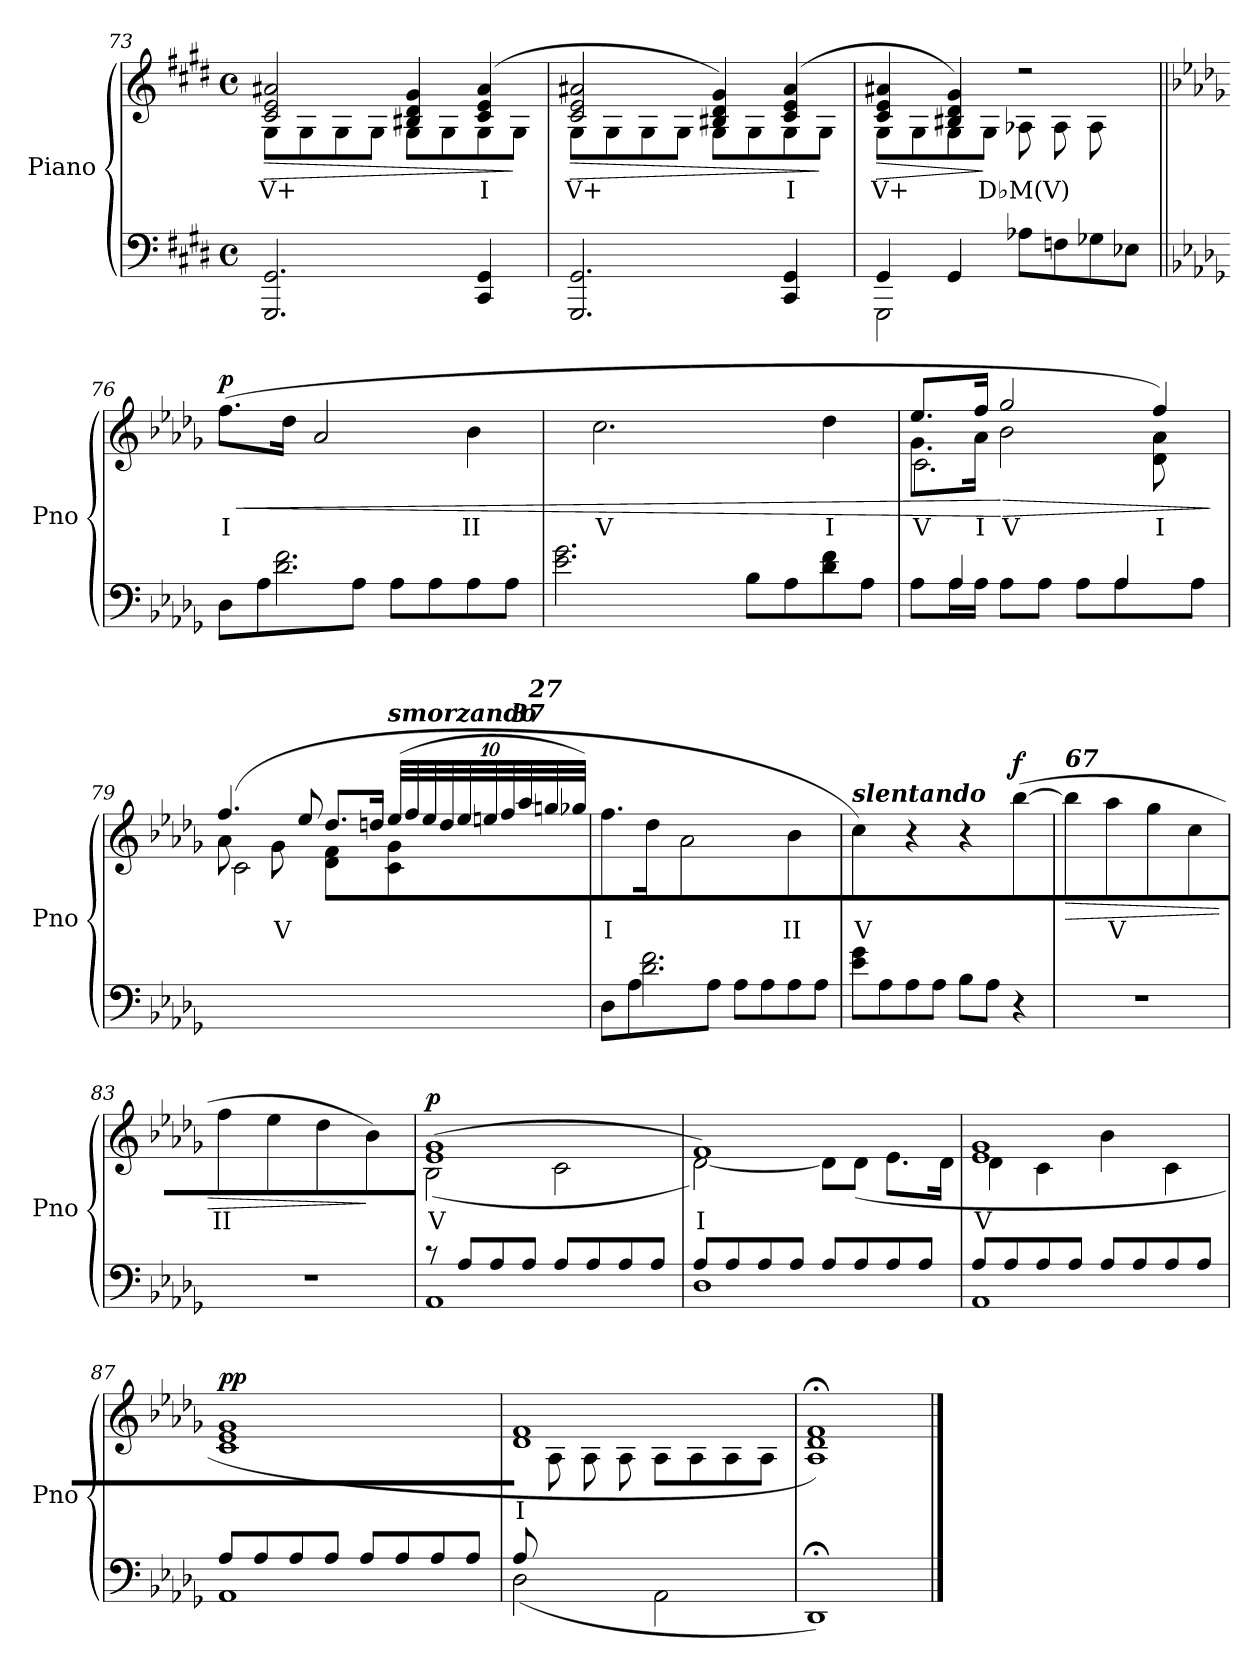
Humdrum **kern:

**kern	**kern	**text	**dynam
*part2	*part1	*part1	*part1
*staff2	*staff1	*staff1	*staff1
*I"Piano	*I"Piano	*	*
*I'Pno	*I'Pno	*	*
*clefF4	*clefG2	*	*
*k[f#c#g#d#]	*k[f#c#g#d#]	*	*
*M4/4	*M4/4	*	*
*met(c)	*met(c)	*	*
=73	=73	=73	=73
!	!	!	!LO:HP:b
*	*^	*	*
!	!	!	!LO:LY:b	!
2.GGG#/ 2.GG#/	2c#/ 2e/ 2a#X/	8G#\L	V+	>
.	.	8G#\	.	.
.	.	8G#\	.	.
.	.	8G#\J	.	.
.	4B#X/ 4d#/ 4g#/	8G#\L	.	.
.	.	8G#\	.	.
!	!	!	!LO:LY:b	!
4CC#/ 4GG#/	(>4c#/ 4e/ 4a#/	8G#\	I	.
.	.	8G#\J	.	]
=74	=74	=74	=74	=74
!	!	!	!	!LO:HP:b
!	!	!	!LO:LY:b	!
2.GGG#/ 2.GG#/	2c#/ 2e/ 2a#X/	8G#\L	V+	>
.	.	8G#\	.	.
.	.	8G#\	.	.
.	.	8G#\J	.	.
.	4B#X/ 4d#/ 4g#/)	8G#\L	.	.
.	.	8G#\	.	.
!	!	!	!LO:LY:b	!
4CC#/ 4GG#/	(>4c#/ 4e/ 4a#/	8G#\	I	.
.	.	8G#\J	.	]
!!LO:LB:g=z
=75	=75	=75	=75	=75
*^	*	*	*	*
*	*^	*	*	*	*
!	!	!	!	!	!	!LO:HP:b
!	!	!	!	!	!LO:LY:b	!
*	*	*	*	*^	*	*
2..ryy	4GG#/	2GGG#\	4c#/ 4e/ 4a#X/	8G#\L	2ryy	V+	>
.	.	.	.	8G#\	.	.	.
.	4GG#/	.	4B#X/ 4d#/ 4g#/)	8G#\	.	.	.
!	!	!	!	!	!	!LO:LY:b	!
.	.	.	.	8G#\J	.	D♭M(V)	]
.	8A-X\L	2ryy	2r	8A-X\L	2ryy	.	.
.	8Fn\	.	.	8A-\	.	.	.
.	8G-X\	.	.	8A-\	.	.	.
8A-/J	8E-X\J	.	.	8ryy	.	.	.
*v	*v	*v	*	*	*	*	*
*	*v	*v	*v	*	*
=76||	=76||	=76||	=76||
*k[b-e-a-d-g-]	*k[b-e-a-d-g-]	*	*
*^	*	*	*
*	*	*^	*	*
!	!	!	!	!LO:LY:b	!LO:HP:b
!	!	!	!	!	!LO:DY:n=1:b
8D-\L	4ryy	(>8.ff\L	4ryy	I	< p
8A-\	.	.	.	.	.
.	.	16dd-\Jk	.	.	.
8d-\yy 8f\yy	2.d-\ 2.f\	2a-/	2.ryy	.	.
8A-\J	.	.	.	.	.
8A-\L	.	.	.	.	.
8A-\	.	.	.	.	.
!	!	!	!	!LO:LY:b	!
8A-\	.	4b-\	.	II	.
8A-\J	.	.	.	.	.
*	*	*v	*v	*	*
=77	=77	=77	=77	=77
!	!	!	!LO:LY:b	!
8e-\yy 8g-\yyL	2.e-\ 2.g-\	2.cc\	V	.
8A-\	.	.	.	.
8A-\	.	.	.	.
8A-\J	.	.	.	.
8B-\L	.	.	.	.
8A-\	.	.	.	.
!	!	!	!LO:LY:b	!
8d-\ 8f\	4d-\ 4f\	4dd-\	I	.
8A-\J	.	.	.	.
=78	=78	=78	=78	=78
*	*^	*^	*	*
*	*	*	*	*^	*	*
*	*	*	*	*	*^	*	*
*	*	*	*	*	*	*^	*	*
!	!	!	!	!	!	!	!	!LO:LY:b	!
8A-\L	8ryy	2.ryy	8.ee-/L	8.g-\L	2.ryy	8ryy	2.c\	V	.
16A-\L	4A-/	.	.	.	.	4ryy	.	.	.
!	!	!	!	!	!	!	!	!LO:LY:b	!
16A-\JJ	.	.	16ff/Jk	16a-\Jk	.	.	.	I	.
!	!	!	!	!	!	!	!	!	!LO:HP:n=1:b
!	!	!	!	!	!	!	!	!LO:LY:b	!
8A-\L	.	.	2gg-/	2b-\	.	.	.	V	[ >
8A-\J	4ryy	.	.	.	.	4ryy	.	.	.
8A-\L	.	.	.	.	.	.	.	.	.
8A-\	4A-/	.	.	.	.	4ryy	.	.	.
!	!	!	!	!	!	!	!	!LO:LY:b	!
8ryy	.	4ryy	4ff/)	4d-\ 4a-\	8d-\ 8a-\	.	4ryy	I	.
8A-\J	8ryy	.	.	.	8ryy	8ryy	.	.	.
*v	*v	*v	*	*	*	*	*	*	*
*	*v	*v	*v	*v	*v	*	*
.	.	.	]
!!LO:PB:g=z
=79	=79	=79	=79
*^	*^	*	*
*	*	*	*^	*	*
8ryy	2ryy	(>4.ff/	8a-\L	2c\	.	.
8A-\	.	.	8ryy	.	.	.
!	!	!	!	!	!LO:LY:b	!
8ryy	.	.	8g-\	.	V	.
8A-\J	.	8ee-/	8ryy	.	.	.
8ryy	2ryy	8.dd-/L	8d-\ 8f\L	2ryy	.	.
8A-\	.	.	8ryy	.	.	.
.	.	16ddn/Jk	.	.	.	.
*	*	*Xbrackettup	*	*	*	*
!	!	!LO:TX:a:Bi:t=smorzando	!	!	!	!
8ryy	.	(<40ee-/LL	8c\ 8g-\	.	.	.
.	.	40ff/	.	.	.	.
.	.	40ee-/	.	.	.	.
.	.	40dd/	.	.	.	.
.	.	40ee-/	.	.	.	.
8A-\J	.	40een/	8ryy	.	.	.
.	.	40ff/	.	.	.	.
!	!	!LO:TX:a:Bi:t=37	!	!	!	!
.	.	40aa-/	.	.	.	.
!	!	!LO:TX:a:Bi:t=27	!	!	!	!
.	.	40ggn/	.	.	.	.
.	.	40gg-X/JJ)	.	.	.	.
*	*	*v	*v	*v	*	*
=80	=80	=80	=80	=80
!	!	!LO:TX:a:Bi:t=57	!	!
!	!	!	!LO:LY:b	!
*	*	*^	*	*
8D-\L	4ryy	8.ff\L	4ryy	I	.
8A-\	.	.	.	.	.
.	.	16dd-\Jk	.	.	.
8d-\yy 8f\yy	2.d-\ 2.f\	2a-/	2.ryy	.	.
8A-\J	.	.	.	.	.
8A-\L	.	.	.	.	.
8A-\	.	.	.	.	.
!	!	!	!	!LO:LY:b	!
8A-\	.	4b-\	.	II	.
8A-\J	.	.	.	.	.
*v	*v	*	*	*	*
*	*v	*v	*	*
=81	=81	=81	=81
!	!LO:TX:a:Bi:t=slentando	!	!
!	!	!LO:LY:b	!
8e-\ 8g-\L	4cc\)	V	.
8A-\	.	.	.
8A-\	4r	.	.
8A-\J	.	.	.
8B-\L	4r	.	.
8A-\J	.	.	.
!	!	!	!LO:DY:b
4r	(>[4bb-\	.	f
!!LO:LB:g=z
=82	=82	=82	=82
!	!LO:TX:a:Bi:t=67	!	!
!	!	!	!LO:HP:b
1r	4bb-\]	.	>
!	!	!LO:LY:b	!
.	4aa-\	V	.
.	4gg-\	.	.
.	4cc\	.	.
=83	=83	=83	=83
!	!	!LO:LY:b	!
1r	4ff\	II	.
.	4ee-\	.	.
.	4dd-\	.	.
.	4b-\)	.	]
=84	=84	=84	=84
*^	*^	*	*
!	!	!	!	!LO:LY:b	!LO:DY:b
8r	1AA-	(>1e- 1g-	(<2B-\	V	p
8A-/L	.	.	.	.	.
8A-/	.	.	.	.	.
8A-/J	.	.	.	.	.
8A-/L	.	.	2c\	.	.
8A-/	.	.	.	.	.
8A-/	.	.	.	.	.
8A-/J	.	.	.	.	.
=85	=85	=85	=85	=85	=85
!	!	!	!	!LO:LY:b	!
8A-/L	1D-	1f)	[2d-\)	I	.
8A-/	.	.	.	.	.
8A-/	.	.	.	.	.
8A-/J	.	.	.	.	.
8A-/L	.	.	8d-\L]	.	.
8A-/	.	.	(>8d-\J	.	.
8A-/	.	.	8.e-\L	.	.
8A-/J	.	.	.	.	.
.	.	.	16d-\Jk	.	.
=86	=86	=86	=86	=86	=86
!	!	!	!	!LO:LY:b	!
8A-/L	1AA-	1e- 1g-	4d-\	V	.
8A-/	.	.	.	.	.
8A-/	.	.	4c\	.	.
8A-/J	.	.	.	.	.
8A-/L	.	.	4b-\	.	.
8A-/	.	.	.	.	.
8A-/	.	.	4c\	.	.
8A-/J	.	.	.	.	.
*	*	*v	*v	*	*
=87	=87	=87	=87	=87
!	!	!	!	!LO:DY:b
8A-/L	1AA-	1c 1e- 1g-	.	pp
8A-/	.	.	.	.
8A-/	.	.	.	.
8A-/J	.	.	.	.
8A-/L	.	.	.	.
8A-/	.	.	.	.
8A-/	.	.	.	.
8A-/J	.	.	.	.
!!LO:LB:g=z
=88	=88	=88	=88	=88
!	!	!LO:TX:a:Bi:t=ritenuto	!	!
!	!	!	!LO:LY:b	!
*	*	*^	*	*
8A-/L	(<2D-\	1d- 1f	8ryy	I	.
2..ryy	.	.	8A-\	.	.
.	.	.	8A-\	.	.
.	.	.	8A-\J	.	.
.	2AA-\	.	8A-\L	.	.
.	.	.	8A-\	.	.
.	.	.	8A-\	.	.
.	.	.	8A-\J	.	.
*v	*v	*	*	*	*
=89	=89	=89	=89	=89
!	!LO:TX:a:Bi:t=28,5	!	!	!
*	*v	*v	*	*
1DD-;)	1A-;< 1d-;< 1f;<)	.	.
==	==	==	==
*-	*-	*-	*-
